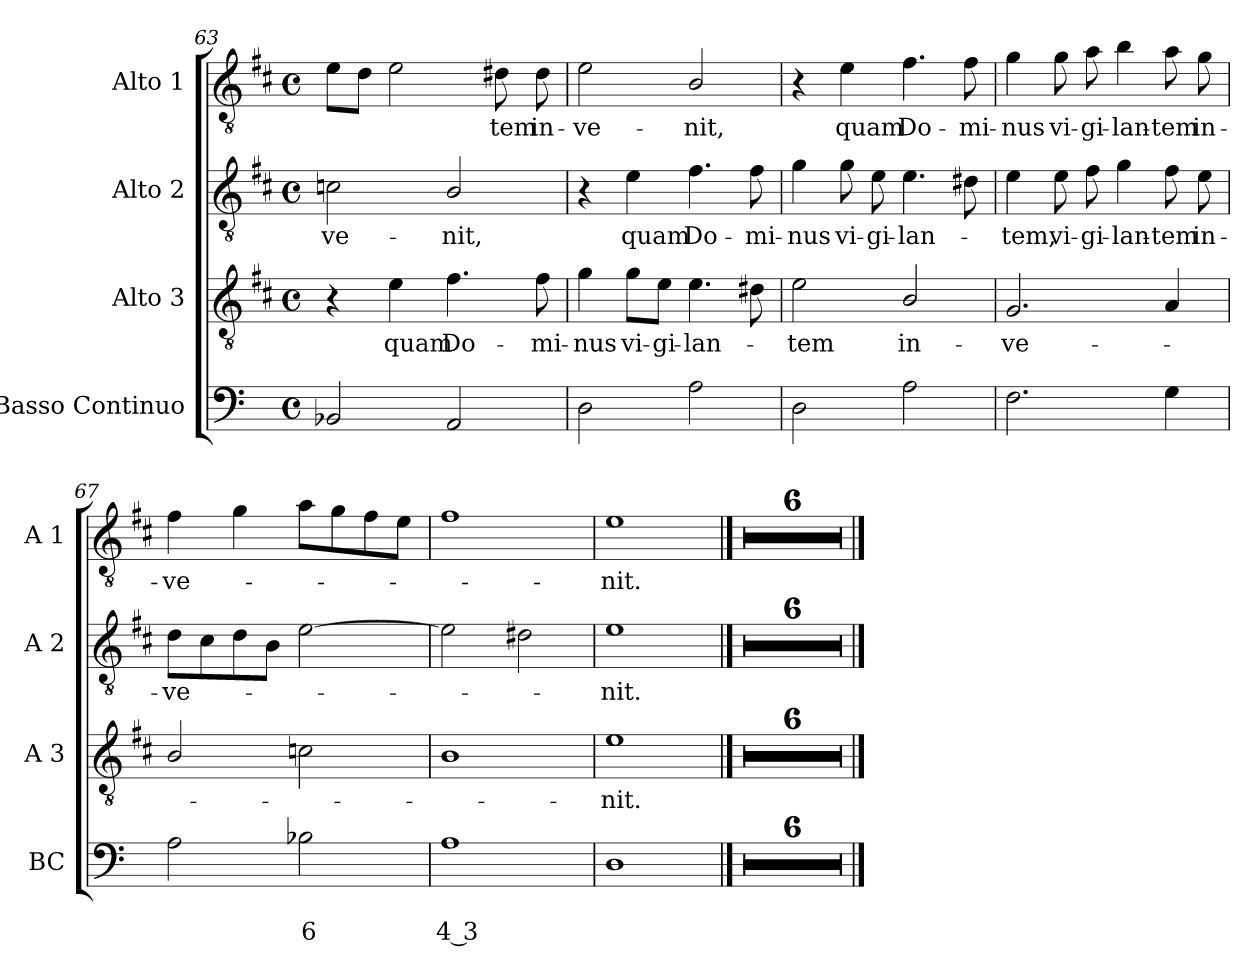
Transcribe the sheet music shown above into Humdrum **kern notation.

**kern	**text	**text	**kern	**text	**kern	**text	**kern	**text
*part4	*part4	*part4	*part3	*part3	*part2	*part2	*part1	*part1
*staff4	*staff4	*staff4	*staff3	*staff3	*staff2	*staff2	*staff1	*staff1
*I"Basso Continuo	*	*	*I"Alto 3	*	*I"Alto 2	*	*I"Alto 1	*
*I'BC	*	*	*I'A 3	*	*I'A 2	*	*I'A 1	*
*clefF4	*	*	*clefGv2	*	*clefGv2	*	*clefGv2	*
*	*	*	*ITrd1c2	*	*ITrd1c2	*	*ITrd1c2	*
*k[]	*	*	*k[]	*	*k[]	*	*k[]	*
*C:	*	*	*C:	*	*C:	*	*C:	*
*M4/4	*	*	*M4/4	*	*M4/4	*	*M4/4	*
*met(c)	*	*	*met(c)	*	*met(c)	*	*met(c)	*
=63	=63	=63	=63	=63	=63	=63	=63	=63
!	!	!	!	!	!	!LO:LY:b	!	!
2BB-X/	.	.	4r	.	2B-X\	-ve-	8d\L	.
.	.	.	.	.	.	.	8c\J	.
!	!	!	!	!LO:LY:b	!	!	!	!
.	.	.	4d\	quam	.	.	2d\	.
!	!	!	!	!LO:LY:b	!	!LO:LY:b	!	!
2AA/	.	.	4.e\	Do-	2A/	-nit,	.	.
!	!	!	!	!	!	!	!	!LO:LY:b
.	.	.	.	.	.	.	8c#X\	-tem
!	!	!	!	!LO:LY:b	!	!	!	!LO:LY:b
.	.	.	8e\	-mi-	.	.	8c#\	in-
=64	=64	=64	=64	=64	=64	=64	=64	=64
!	!	!	!	!LO:LY:b	!	!	!	!LO:LY:b
2D\	.	.	4f\	-nus	4r	.	2d\	-ve-
!	!	!	!	!LO:LY:b	!	!LO:LY:b	!	!
.	.	.	8f\L	vi-	4d\	quam	.	.
!	!	!	!	!LO:LY:b	!	!	!	!
.	.	.	8d\J	-gi-	.	.	.	.
!	!	!	!	!LO:LY:b	!	!LO:LY:b	!	!LO:LY:b
2A\	.	.	4.d\	-lan-	4.e\	Do-	2A/	-nit,
!	!	!	!	!	!	!LO:LY:b	!	!
.	.	.	8c#X\	.	8e\	-mi-	.	.
=65	=65	=65	=65	=65	=65	=65	=65	=65
!	!	!	!	!LO:LY:b	!	!LO:LY:b	!	!
2D\	.	.	2d\	-tem	4f\	-nus	4r	.
!	!	!	!	!	!	!LO:LY:b	!	!LO:LY:b
.	.	.	.	.	8f\	vi-	4d\	quam
!	!	!	!	!	!	!LO:LY:b	!	!
.	.	.	.	.	8d\	-gi-	.	.
!	!	!	!	!LO:LY:b	!	!LO:LY:b	!	!LO:LY:b
2A\	.	.	2A/	in-	4.d\	-lan-	4.e\	Do-
!	!	!	!	!	!	!	!	!LO:LY:b
.	.	.	.	.	8c#X\	.	8e\	-mi-
=66	=66	=66	=66	=66	=66	=66	=66	=66
!	!	!	!	!LO:LY:b	!	!LO:LY:b	!	!LO:LY:b
2.F\	.	.	2.F/	-ve-	4d\	-tem,	4f\	-nus
!	!	!	!	!	!	!LO:LY:b	!	!LO:LY:b
.	.	.	.	.	8d\	vi-	8f\	vi-
!	!	!	!	!	!	!LO:LY:b	!	!LO:LY:b
.	.	.	.	.	8e\	-gi-	8g\	-gi-
!	!	!	!	!	!	!LO:LY:b	!	!LO:LY:b
.	.	.	.	.	4f\	-lan-	4a\	-lan-
!	!	!	!	!	!	!LO:LY:b	!	!LO:LY:b
4G\	.	.	4G/	.	8e\	-tem	8g\	-tem
!	!	!	!	!	!	!LO:LY:b	!	!LO:LY:b
.	.	.	.	.	8d\	in-	8f\	in-
!!LO:LB:g=z
=67	=67	=67	=67	=67	=67	=67	=67	=67
!	!	!	!	!	!	!LO:LY:b	!	!LO:LY:b
2A\	.	.	2A/	.	8c\L	-ve-	4e\	-ve-
.	.	.	.	.	8B\	.	.	.
.	.	.	.	.	8c\	.	4f\	.
.	.	.	.	.	8A\J	.	.	.
!	!	!LO:LY:b	!	!	!	!	!	!
2B-X\	.	6	2B-X\	.	[2d\	.	8g\L	.
.	.	.	.	.	.	.	8f\	.
.	.	.	.	.	.	.	8e\	.
.	.	.	.	.	.	.	8d\J	.
=68	=68	=68	=68	=68	=68	=68	=68	=68
!	!	!LO:LY:b	!	!	!	!	!	!
1A	.	4 3	1A	.	2d\]	.	1e	.
.	.	.	.	.	2c#X\	.	.	.
=69	=69	=69	=69	=69	=69	=69	=69	=69
!	!	!	!	!LO:LY:b	!	!LO:LY:b	!	!LO:LY:b
1D	.	.	1d	-nit.	1d	-nit.	1d	-nit.
==70	==70	==70	==70	==70	==70	==70	==70	==70
1r	.	.	1r	.	1r	.	1r	.
=71	=71	=71	=71	=71	=71	=71	=71	=71
1r	.	.	1r	.	1r	.	1r	.
=72	=72	=72	=72	=72	=72	=72	=72	=72
1r	.	.	1r	.	1r	.	1r	.
=73	=73	=73	=73	=73	=73	=73	=73	=73
1r	.	.	1r	.	1r	.	1r	.
=74	=74	=74	=74	=74	=74	=74	=74	=74
1r	.	.	1r	.	1r	.	1r	.
=75	=75	=75	=75	=75	=75	=75	=75	=75
1r	.	.	1r	.	1r	.	1r	.
==	==	==	==	==	==	==	==	==
*-	*-	*-	*-	*-	*-	*-	*-	*-
